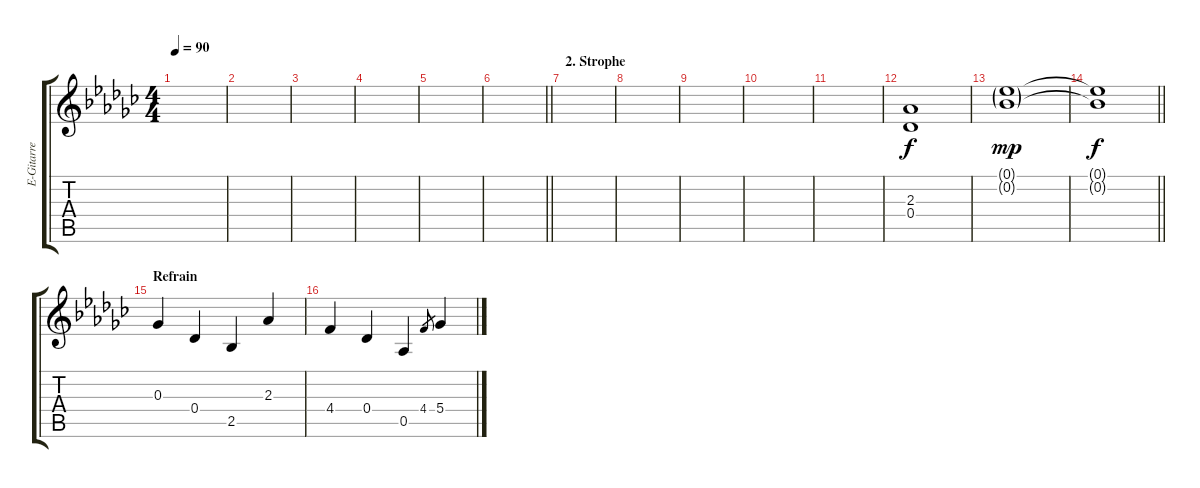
\track ("E-Gitarre #2/ Melodie" "E-Gitarre ") {instrument electricguitarclean}
\staff {score tabs}
\tuning (Eb4 Bb3 Gb3 Db3 Ab2 Eb2) {hide}
\ts (4 4)
\tempo 90
\clef g2
\ks ebminor
|
|
|
|
|
\barLineRight lightlight
|
\section ("" "2. Strophe")
|
|
|
|
|
(2.3 0.4).1 |
(0.1{g} 0.2{g}).1{dy mp} |
\barLineRight lightlight
(0.1{t} 0.2{t}).1{dy f} |
\section ("" "Refrain")
0.3.4 0.4.4 2.5.4 2.3.4 |
4.4.4 0.4.4 0.5.4 4.4.8{gr} 5.4.4
